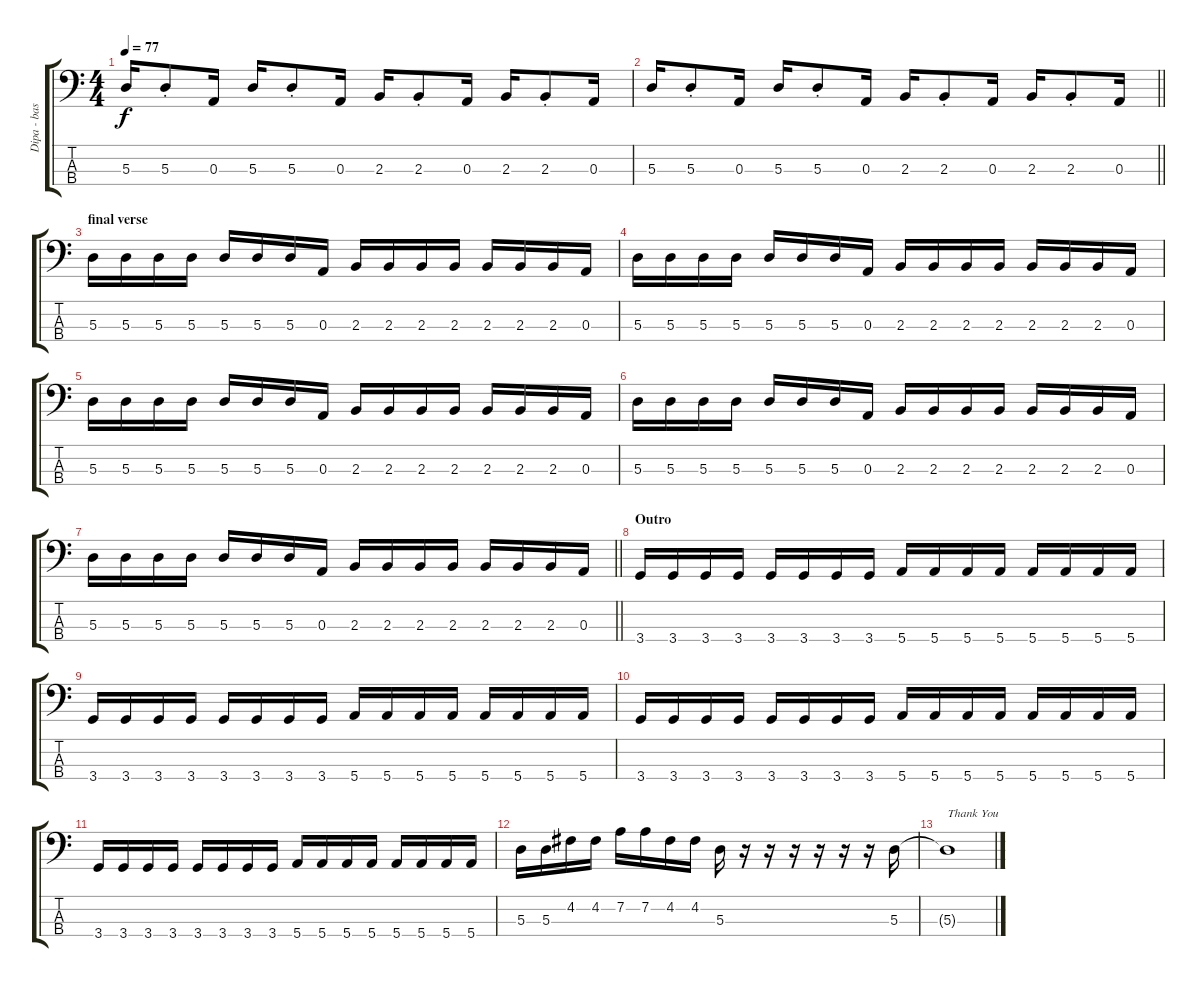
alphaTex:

\track ("Dipa - bass" "Dipa - bas") {instrument electricbassfinger}
\staff {score tabs}
\tuning (G2 D2 A1 E1) {hide}
\ts (4 4)
\tempo 77
\clef f4
\ks c
5.3.16{dy f} 5.3{st}.8 0.3.16 5.3.16 5.3{st}.8 0.3.16 2.3.16 2.3{st}.8 0.3.16 2.3.16 2.3{st}.8 0.3.16 |
\barLineRight lightlight
5.3.16 5.3{st}.8 0.3.16 5.3.16 5.3{st}.8 0.3.16 2.3.16 2.3{st}.8 0.3.16 2.3.16 2.3{st}.8 0.3.16 |
\section ("" "final verse")
5.3.16 5.3.16 5.3.16 5.3.16 5.3.16 5.3.16 5.3.16 0.3.16 2.3.16 2.3.16 2.3.16 2.3.16 2.3.16 2.3.16 2.3.16 0.3.16 |
5.3.16 5.3.16 5.3.16 5.3.16 5.3.16 5.3.16 5.3.16 0.3.16 2.3.16 2.3.16 2.3.16 2.3.16 2.3.16 2.3.16 2.3.16 0.3.16 |
5.3.16 5.3.16 5.3.16 5.3.16 5.3.16 5.3.16 5.3.16 0.3.16 2.3.16 2.3.16 2.3.16 2.3.16 2.3.16 2.3.16 2.3.16 0.3.16 |
5.3.16 5.3.16 5.3.16 5.3.16 5.3.16 5.3.16 5.3.16 0.3.16 2.3.16 2.3.16 2.3.16 2.3.16 2.3.16 2.3.16 2.3.16 0.3.16 |
\barLineRight lightlight
5.3.16 5.3.16 5.3.16 5.3.16 5.3.16 5.3.16 5.3.16 0.3.16 2.3.16 2.3.16 2.3.16 2.3.16 2.3.16 2.3.16 2.3.16 0.3.16 |
\section ("" "Outro")
3.4.16 3.4.16 3.4.16 3.4.16 3.4.16 3.4.16 3.4.16 3.4.16 5.4.16 5.4.16 5.4.16 5.4.16 5.4.16 5.4.16 5.4.16 5.4.16 |
3.4.16 3.4.16 3.4.16 3.4.16 3.4.16 3.4.16 3.4.16 3.4.16 5.4.16 5.4.16 5.4.16 5.4.16 5.4.16 5.4.16 5.4.16 5.4.16 |
3.4.16 3.4.16 3.4.16 3.4.16 3.4.16 3.4.16 3.4.16 3.4.16 5.4.16 5.4.16 5.4.16 5.4.16 5.4.16 5.4.16 5.4.16 5.4.16 |
3.4.16 3.4.16 3.4.16 3.4.16 3.4.16 3.4.16 3.4.16 3.4.16 5.4.16 5.4.16 5.4.16 5.4.16 5.4.16 5.4.16 5.4.16 5.4.16 |
5.3.16 5.3.16 4.2.16 4.2.16 7.2.16 7.2.16 4.2.16 4.2.16 5.3.16 r.16 r.16 r.16 r.16 r.16 r.16 5.3.16 |
5.3{t}.1{txt "Thank You"}
